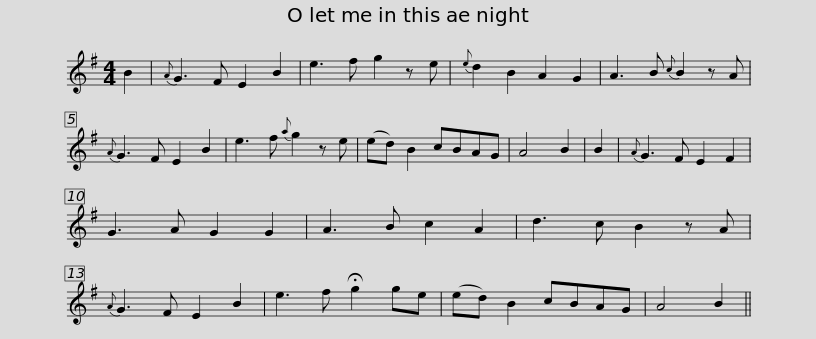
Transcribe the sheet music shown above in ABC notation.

X:1
L:1/8
M:4/4
I:linebreak $
K:G
V:1 treble
V:1
 B2 |{A} G3 F E2 B2 | e3 f g2 z e |{e} d2 B2 A2 G2 | A3 B{c} B2 z A | %5
{A} G3 F E2 B2 | e3 f{a} g2 z e |$ (ed) B2 cBAG | A4 B2 | B2 | %10
{A} G3 F E2 F2 | G3 A G2 G2 | A3 B c2 A2 | d3 c B2 z A |{A} G3 F E2 B2 |$ %15
 e3 f !fermata!g2 ge | (ed) B2 cBAG | A4 B2 || %18
